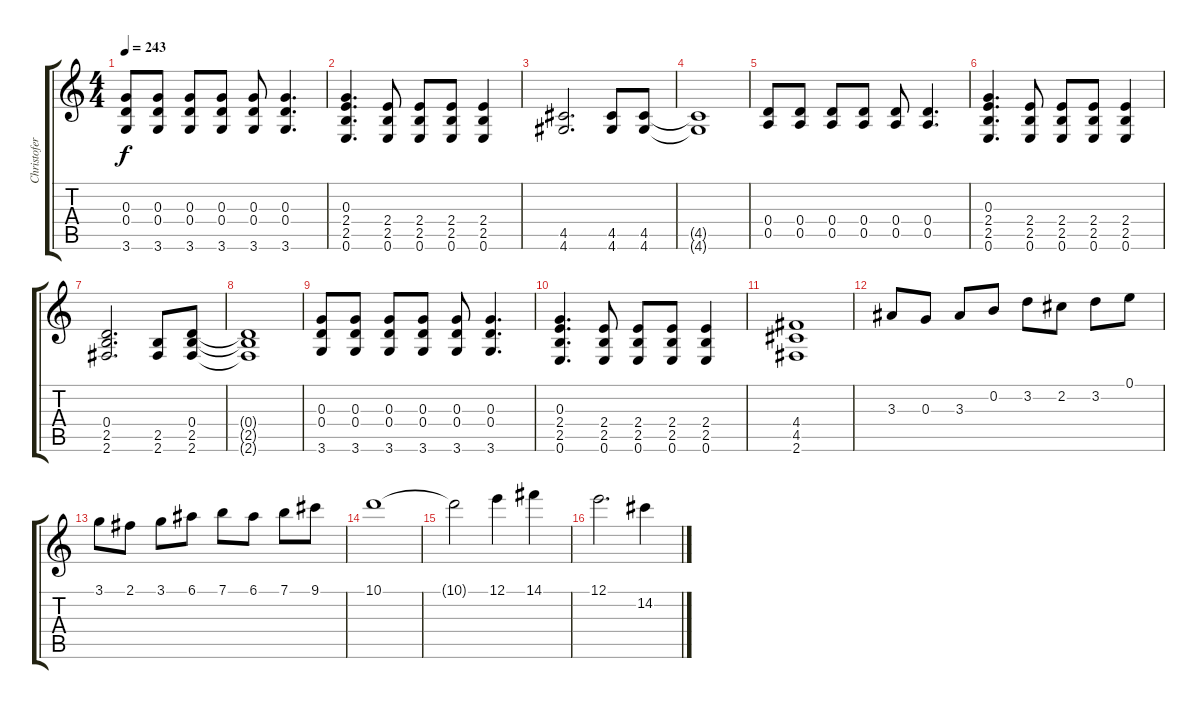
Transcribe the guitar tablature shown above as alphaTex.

\track ("Christofer" "Christofer") {instrument distortionguitar}
\staff {score tabs}
\tuning (E4 B3 G3 D3 A2 E2) {hide}
\ts (4 4)
\tempo 243
\clef g2
\ks c
(0.3 0.4 3.6).8{dy f} (0.3 0.4 3.6).8 (0.3 0.4 3.6).8 (0.3 0.4 3.6).8 (0.3 0.4 3.6).8 (0.3 0.4 3.6).4{d} |
(0.3 2.4 2.5 0.6).4{d} (2.4 2.5 0.6).8 (2.4 2.5 0.6).8 (2.4 2.5 0.6).8 (2.4 2.5 0.6).4 |
(4.5 4.6).2{d} (4.5 4.6).8 (4.5 4.6).8 |
(4.5{t} 4.6{t}).1 |
(0.4 0.5).8 (0.4 0.5).8 (0.4 0.5).8 (0.4 0.5).8 (0.4 0.5).8 (0.4 0.5).4{d} |
(0.3 2.4 2.5 0.6).4{d} (2.4 2.5 0.6).8 (2.4 2.5 0.6).8 (2.4 2.5 0.6).8 (2.4 2.5 0.6).4 |
(0.4 2.5 2.6).2{d} (2.5 2.6).8 (0.4 2.5 2.6).8 |
(0.4{t} 2.5{t} 2.6{t}).1 |
(0.3 0.4 3.6).8 (0.3 0.4 3.6).8 (0.3 0.4 3.6).8 (0.3 0.4 3.6).8 (0.3 0.4 3.6).8 (0.3 0.4 3.6).4{d} |
(0.3 2.4 2.5 0.6).4{d} (2.4 2.5 0.6).8 (2.4 2.5 0.6).8 (2.4 2.5 0.6).8 (2.4 2.5 0.6).4 |
(4.4 4.5 2.6).1 |
3.3.8 0.3.8 3.3.8 0.2.8 3.2.8 2.2.8 3.2.8 0.1.8 |
3.1.8 2.1.8 3.1.8 6.1.8 7.1.8 6.1.8 7.1.8 9.1.8 |
10.1.1 |
10.1{t}.2 12.1.4 14.1.4 |
12.1.2{d} 14.2.4
